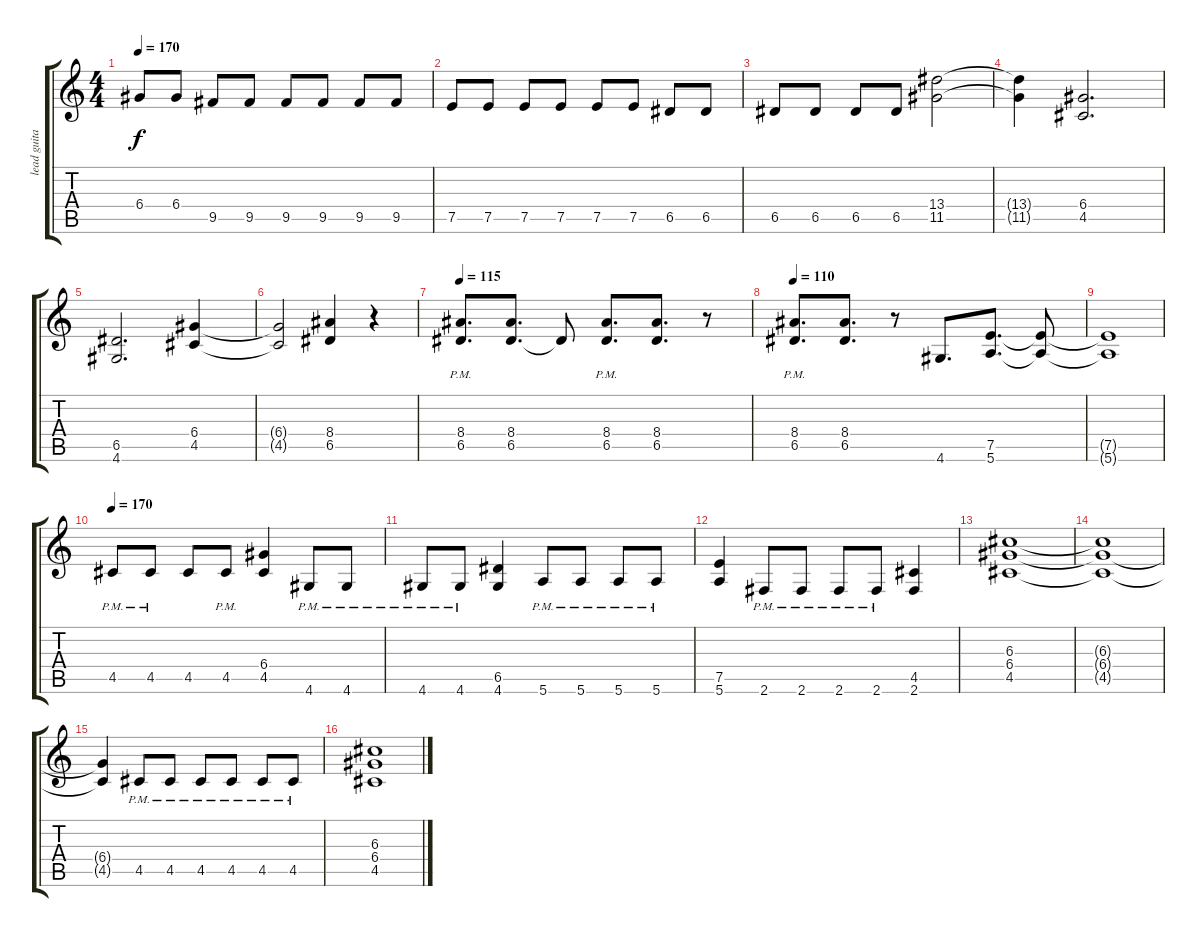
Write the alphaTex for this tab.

\track ("lead guitar" "lead guita") {instrument distortionguitar}
\staff {score tabs}
\tuning (E4 B3 G3 D3 A2 E2) {hide}
\ts (4 4)
\tempo 170
\clef g2
\ks c
6.4.8{dy f} 6.4.8 9.5.8 9.5.8 9.5.8 9.5.8 9.5.8 9.5.8 |
7.5.8 7.5.8 7.5.8 7.5.8 7.5.8 7.5.8 6.5.8 6.5.8 |
6.5.8 6.5.8 6.5.8 6.5.8 (13.4 11.5).2 |
(13.4{t} 11.5{t}).4 (6.4 4.5).2{d} |
(6.5 4.6).2{d} (6.4 4.5).4 |
(6.4{t} 4.5{t}).2 (8.4 6.5).4 r.4 |
\tempo 110
\tempo 115
(8.4 6.5{pm}).8{d} (8.4 6.5).8{d} 6.5{t}.8 (8.4 6.5{pm}).8{d} (8.4 6.5).8{d} r.8 |
\tempo 110
(8.4 6.5{pm}).8{d} (8.4 6.5).8{d} r.8 4.6.8{d} (7.5 5.6).8{d} (7.5{t} 5.6{t}).8 |
(7.5{t} 5.6{t}).1 |
\tempo 170
4.5{pm}.8 4.5{pm}.8 4.5.8 4.5{pm}.8 (6.4 4.5).4 4.6{pm}.8 4.6{pm}.8 |
4.6{pm}.8 4.6{pm}.8 (6.5 4.6).4 5.6{pm}.8 5.6{pm}.8 5.6{pm}.8 5.6{pm}.8 |
(7.5 5.6).4 2.6{pm}.8 2.6{pm}.8 2.6{pm}.8 2.6{pm}.8 (4.5 2.6).4 |
(6.3 6.4 4.5).1 |
(6.3{t} 6.4{t} 4.5{t}).1 |
(6.4{t} 4.5{t}).4 4.5{pm}.8 4.5{pm}.8 4.5{pm}.8 4.5{pm}.8 4.5{pm}.8 4.5{pm}.8 |
(6.3 6.4 4.5).1
